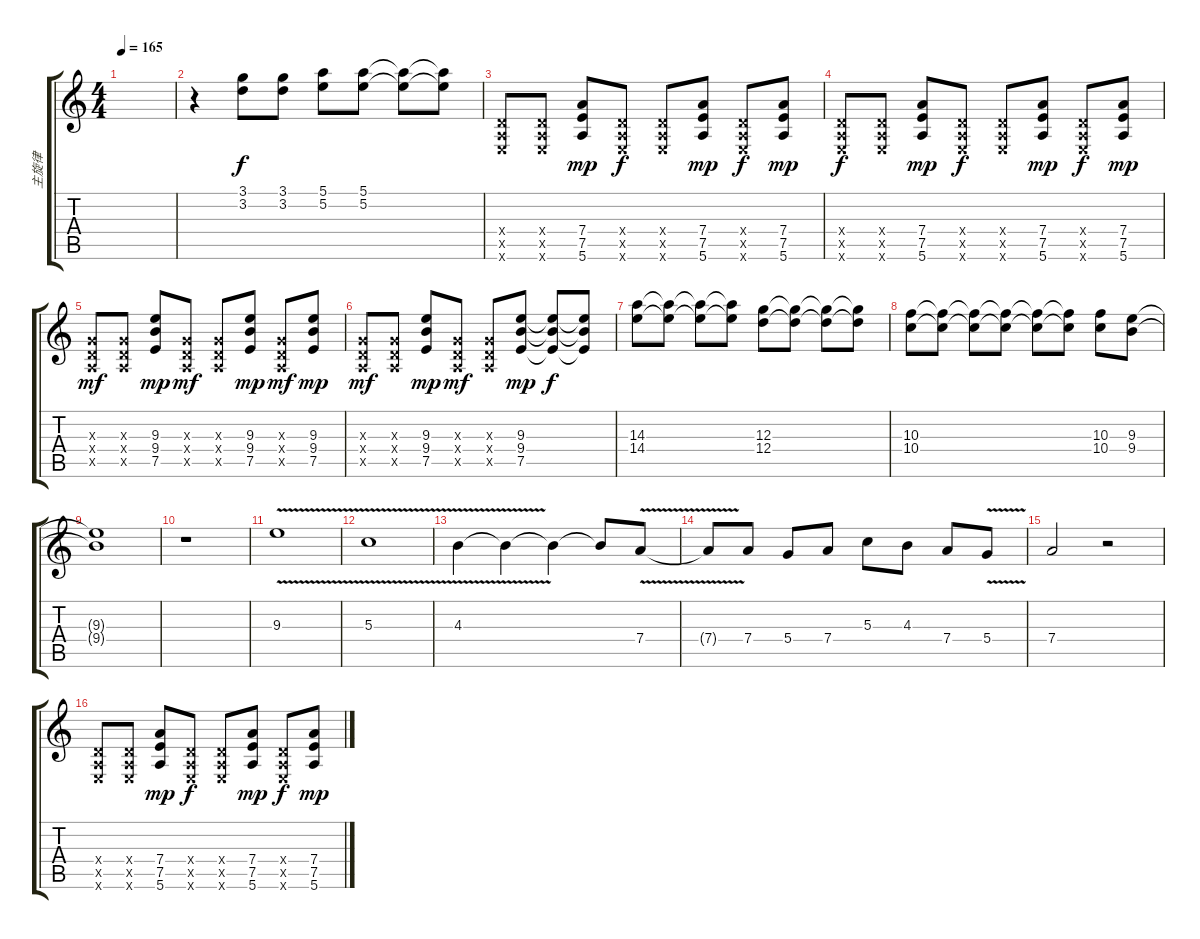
\track ("主旋律" "主旋律") {instrument overdrivenguitar}
\staff {score tabs}
\tuning (E4 B3 G3 D3 A2 E2) {hide}
\ts (4 4)
\tempo 165
\clef g2
\ks c
|
r.4 (3.1 3.2).8 (3.1 3.2).8 (5.1 5.2).8 (5.1 5.2).8 (5.1{t} 5.2{t}).8 (5.1{t} 5.2{t}).8 |
(0.4{x} 0.5{x} 0.6{x}).8 (0.4{x} 0.5{x} 0.6{x}).8 (7.4 7.5 5.6).8{dy mp} (0.4{x} 0.5{x} 0.6{x}).8{dy f} (0.4{x} 0.5{x} 0.6{x}).8 (7.4 7.5 5.6).8{dy mp} (0.4{x} 0.5{x} 0.6{x}).8{dy f} (7.4 7.5 5.6).8{dy mp} |
(0.4{x} 0.5{x} 0.6{x}).8{dy f} (0.4{x} 0.5{x} 0.6{x}).8 (7.4 7.5 5.6).8{dy mp} (0.4{x} 0.5{x} 0.6{x}).8{dy f} (0.4{x} 0.5{x} 0.6{x}).8 (7.4 7.5 5.6).8{dy mp} (0.4{x} 0.5{x} 0.6{x}).8{dy f} (7.4 7.5 5.6).8{dy mp} |
(0.3{x} 0.4{x} 0.5{x}).8{dy mf} (0.3{x} 0.4{x} 0.5{x}).8 (9.3 9.4 7.5).8{dy mp} (0.3{x} 0.4{x} 0.5{x}).8{dy mf} (0.3{x} 0.4{x} 0.5{x}).8 (9.3 9.4 7.5).8{dy mp} (0.3{x} 0.4{x} 0.5{x}).8{dy mf} (9.3 9.4 7.5).8{dy mp} |
(0.3{x} 0.4{x} 0.5{x}).8{dy mf} (0.3{x} 0.4{x} 0.5{x}).8 (9.3 9.4 7.5).8{dy mp} (0.3{x} 0.4{x} 0.5{x}).8{dy mf} (0.3{x} 0.4{x} 0.5{x}).8 (9.3 9.4 7.5).8{dy mp} (9.3{t} 9.4{t} 7.5{t}).8{dy f} (9.3{t} 9.4{t} 7.5{t}).8 |
(14.3 14.4).8 (14.3{t} 14.4{t}).8 (14.3{t} 14.4{t}).8 (14.3{t} 14.4{t}).8 (12.3 12.4).8 (12.3{t} 12.4{t}).8 (12.3{t} 12.4{t}).8 (12.3{t} 12.4{t}).8 |
(10.3 10.4).8 (10.3{t} 10.4{t}).8 (10.3{t} 10.4{t}).8 (10.3{t} 10.4{t}).8 (10.3{t} 10.4{t}).8 (10.3{t} 10.4{t}).8 (10.3 10.4).8 (9.3 9.4).8 |
(9.3{t} 9.4{t}).1 |
r.1 |
9.3{v}.1 |
5.3{v}.1 |
4.3{v}.4 4.3{t}.4 4.3{t}.4 4.3{t}.8 7.4{v}.8 |
7.4{t}.8 7.4.8 5.4.8 7.4.8 5.3.8 4.3.8 7.4.8 5.4{v}.8 |
7.4.2 r.2 |
(0.4{x} 0.5{x} 0.6{x}).8 (0.4{x} 0.5{x} 0.6{x}).8 (7.4 7.5 5.6).8{dy mp} (0.4{x} 0.5{x} 0.6{x}).8{dy f} (0.4{x} 0.5{x} 0.6{x}).8 (7.4 7.5 5.6).8{dy mp} (0.4{x} 0.5{x} 0.6{x}).8{dy f} (7.4 7.5 5.6).8{dy mp}
